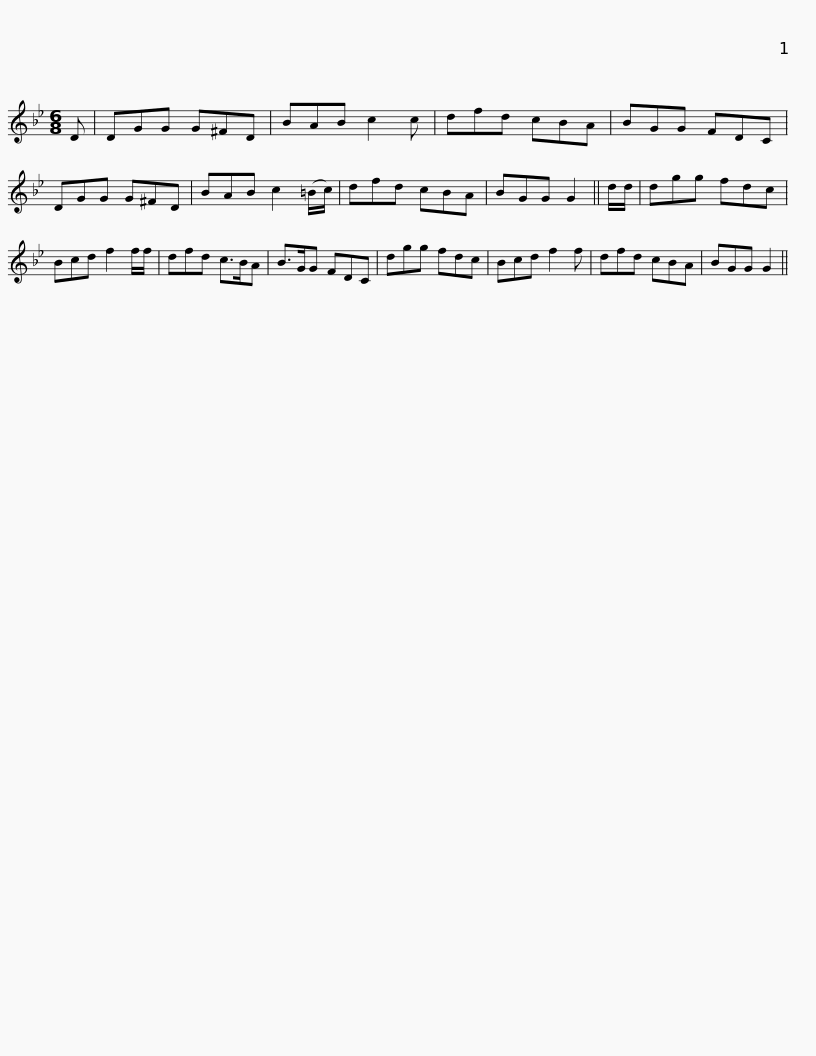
X:1
L:1/8
M:6/8
I:linebreak $
K:Gmin
V:1 treble
V:1
 D | DGG G^FD | BAB c2 c | dfd cBA | BGG FDC | %5
 DGG G^FD | BAB c2 (=B/c/) | dfd cBA |$ BGG G2 || d/d/ | %10
 dgg fdc | Bcd f2 f/f/ | dfd c>BA | B>GG FDC | dgg fdc | %15
 Bcd f2 f |$ dfd cBA | BGG G2 || %18
